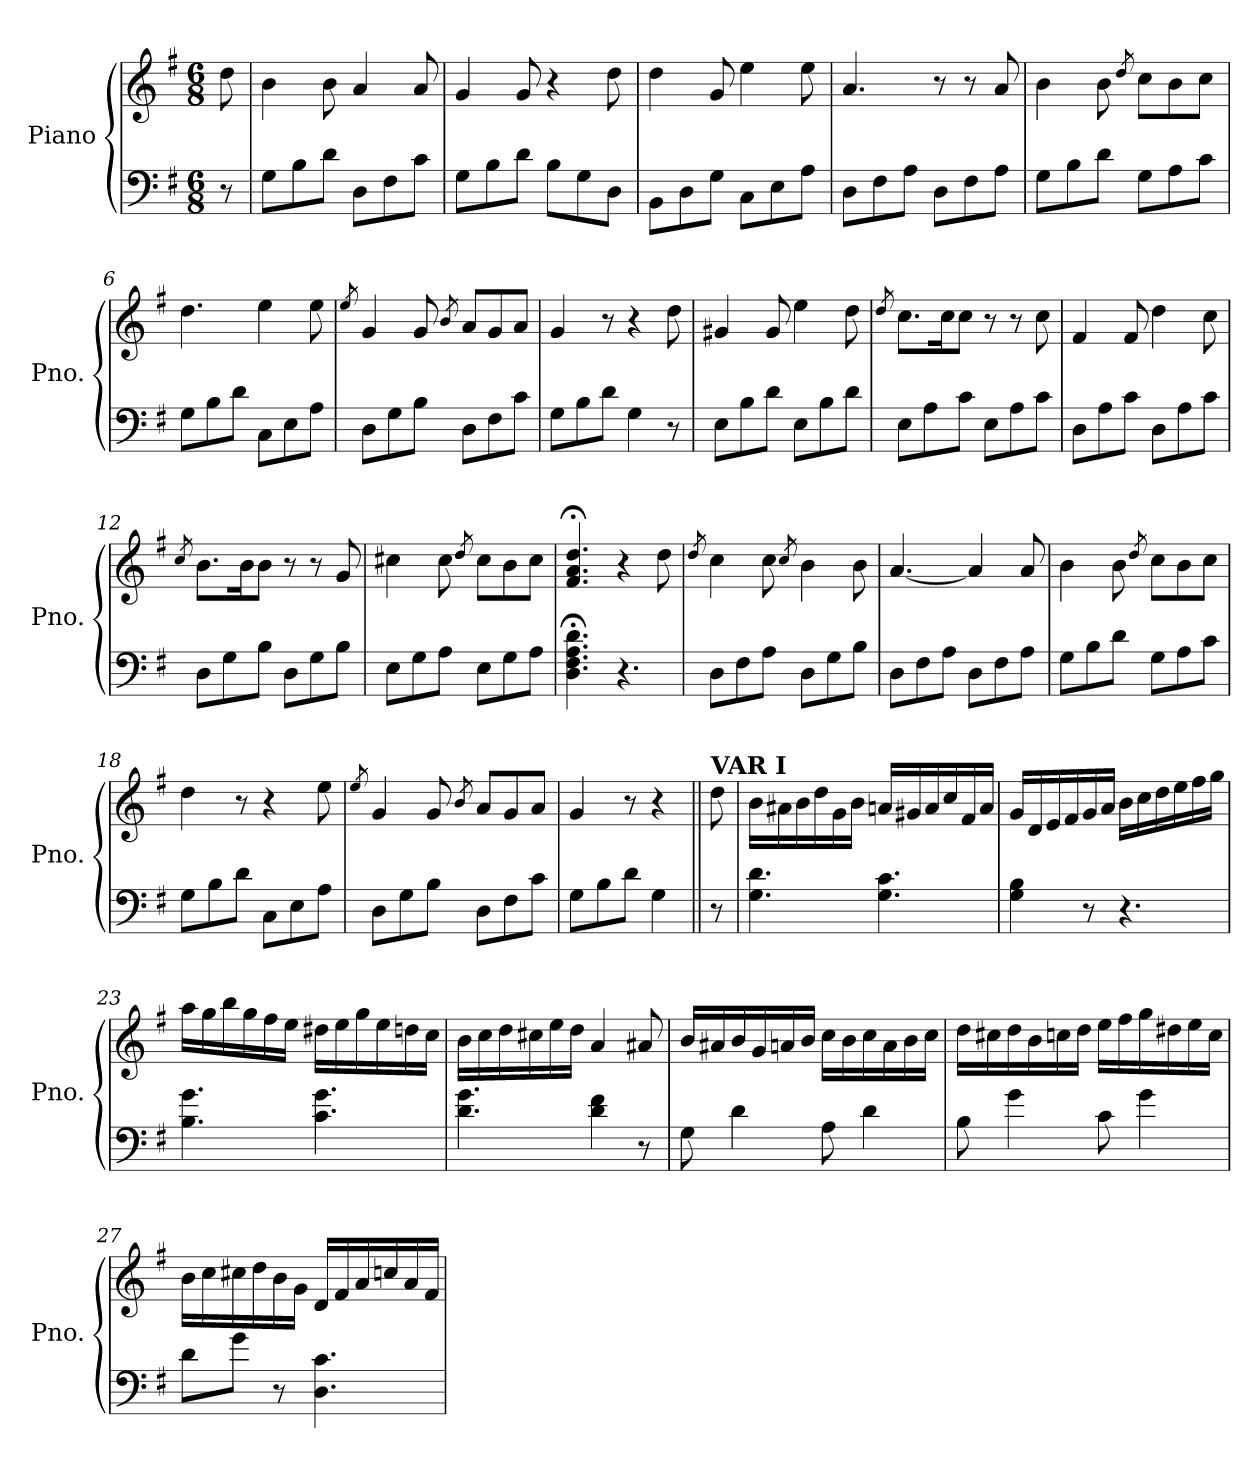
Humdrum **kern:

**kern	**kern
*part1	*part1
*staff2	*staff1
*I"Piano	*
*I'Pno.	*
*clefF4	*clefG2
*k[f#]	*k[f#]
*M6/8	*M6/8
=	=
8r	8dd\
=1	=1
8G\L	4b\
8B\	.
8d\J	8b\
8D\L	4a/
8F#\	.
8c\J	8a/
=2	=2
8G\L	4g/
8B\	.
8d\J	8g/
8B\L	4r
8G\	.
8D\J	8dd\
=3	=3
8BB\L	4dd\
8D\	.
8G\J	8g/
8C\L	4ee\
8E\	.
8A\J	8ee\
=4	=4
8D\L	4.a/
8F#\	.
8A\J	.
8D\L	8r
8F#\	8r
8A\J	8a/
=5	=5
8G\L	4b\
8B\	.
8d\J	8b\
.	8qdd/
8G\L	8cc\L
8A\	8b\
8c\J	8cc\J
=6	=6
8G\L	4.dd\
8B\	.
8d\J	.
8C\L	4ee\
8E\	.
8A\J	8ee\
!!LO:LB:g=z
=7	=7
.	8qee/
8D\L	4g/
8G\	.
8B\J	8g/
.	8qb/
8D\L	8a/L
8F#\	8g/
8c\J	8a/J
=8	=8
8G\L	4g/
8B\	.
8d\J	8r
4G\	4r
8r	8dd\
=9	=9
8E\L	4g#X/
8B\	.
8d\J	8g#/
8E\L	4ee\
8B\	.
8d\J	8dd\
=10	=10
.	8qdd/
8E\L	8.cc\L
8A\	.
.	16cc\K
8c\J	8cc\J
8E\L	8r
8A\	8r
8c\J	8cc\
=11	=11
8D\L	4f#/
8A\	.
8c\J	8f#/
8D\L	4dd\
8A\	.
8c\J	8cc\
=12	=12
.	8qcc/
8D\L	8.b\L
8G\	.
.	16b\K
8B\J	8b\J
8D\L	8r
8G\	8r
8B\J	8g/
!!LO:LB:g=z
=13	=13
8E\L	4cc#X\
8G\	.
8A\J	8cc#\
.	8qdd/
8E\L	8cc#\L
8G\	8b\
8A\J	8cc#\J
=14	=14
4.D\;< 4.F#\;< 4.A\;< 4.d\;<	4.f#/;< 4.a/;< 4.dd/;<
4.r	4r
.	8dd\
=15	=15
.	8qdd/
8D\L	4cc\
8F#\	.
8A\J	8cc\
.	8qcc/
8D\L	4b\
8G\	.
8B\J	8b\
=16	=16
8D\L	[4.a/
8F#\	.
8A\J	.
8D\L	4a/]
8F#\	.
8A\J	8a/
=17	=17
8G\L	4b\
8B\	.
8d\J	8b\
.	8qdd/
8G\L	8cc\L
8A\	8b\
8c\J	8cc\J
=18	=18
8G\L	4dd\
8B\	.
8d\J	8r
8C\L	4r
8E\	.
8A\J	8ee\
!!LO:LB:g=z
=19	=19
.	8qee/
8D\L	4g/
8G\	.
8B\J	8g/
.	8qb/
8D\L	8a/L
8F#\	8g/
8c\J	8a/J
=20	=20
8G\L	4g/
8B\	.
8d\J	8r
4G\	4r
=20X1||	=20X1||
!	!LO:TX:a:B:t=VAR I
8r	8dd\
=21	=21
4.G\ 4.d\	16b\LL
.	16a#X\
.	16b\
.	16dd\
.	16g\
.	16b\JJ
4.G\ 4.c\	16an/LL
.	16g#X/
.	16a/
.	16cc/
.	16f#/
.	16a/JJ
=22	=22
4G\ 4B\	16g/LL
.	16d/
.	16e/
.	16f#/
8r	16g/
.	16a/JJ
4.r	16b\LL
.	16cc\
.	16dd\
.	16ee\
.	16ff#\
.	16gg\JJ
!!LO:LB:g=z
=23	=23
4.B\ 4.g\	16aa\LL
.	16gg\
.	16bb\
.	16gg\
.	16ff#\
.	16ee\JJ
4.c\ 4.g\	16dd#X\LL
.	16ee\
.	16gg\
.	16ee\
.	16ddn\
.	16cc\JJ
=24	=24
4.d\ 4.g\	16b\LL
.	16cc\
.	16dd\
.	16cc#X\
.	16ee\
.	16dd\JJ
4d\ 4f#\	4a/
8r	8a#X/
=25	=25
8G\	16b/LL
.	16a#X/
4d\	16b/
.	16g/
.	16an/
.	16b/JJ
8A\	16cc\LL
.	16b\
4d\	16cc\
.	16a\
.	16b\
.	16cc\JJ
!!LO:PB:g=z
=26	=26
8B\	16dd\LL
.	16cc#X\
4g\	16dd\
.	16b\
.	16ccn\
.	16dd\JJ
8c\	16ee\LL
.	16ff#\
4g\	16gg\
.	16dd#X\
.	16ee\
.	16cc\JJ
=27	=27
8d\L	16b\LL
.	16cc\
8g\J	16cc#X\
.	16dd\
8r	16b\
.	16g\JJ
4.D\ 4.c\	16d/LL
.	16f#/
.	16a/
.	16ccn/
.	16a/
.	16f#/JJ
=	=
*-	*-
